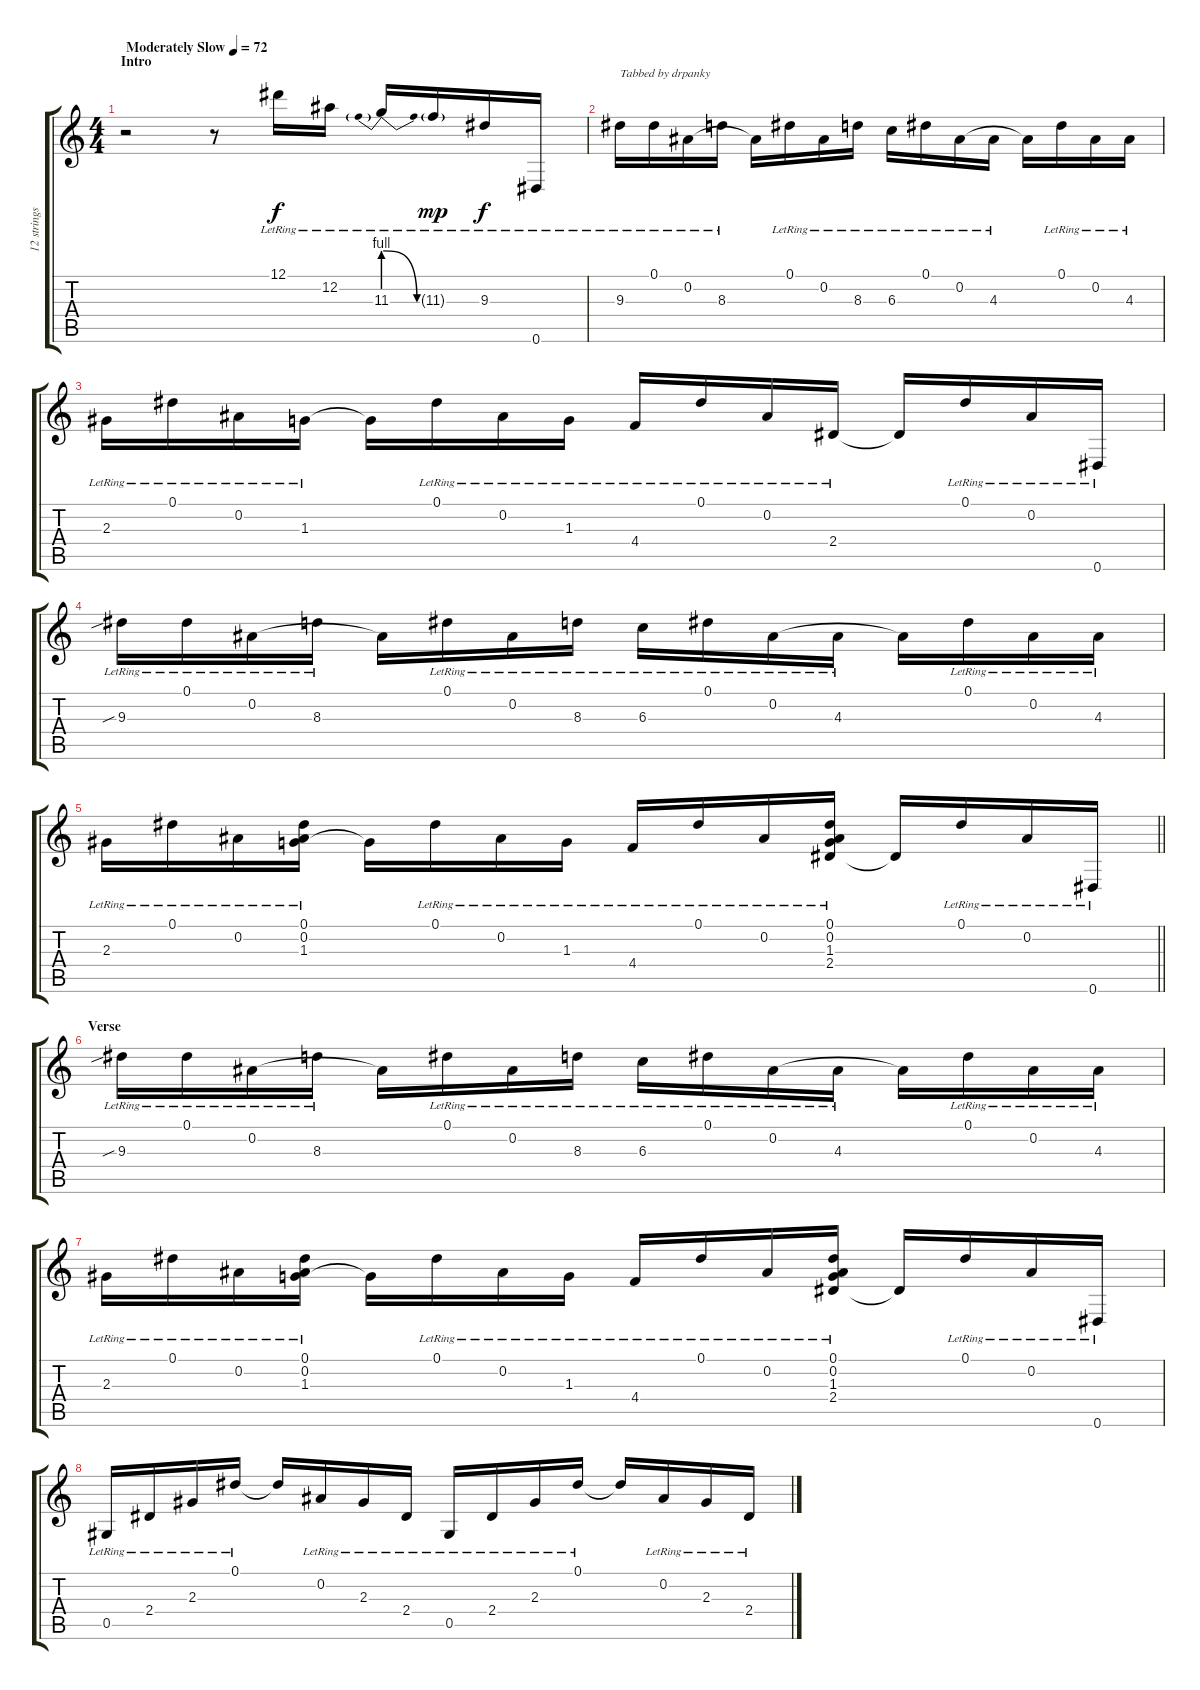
\track ("12 strings" "12 strings") {instrument electricguitarclean}
\staff {score tabs}
\tuning (Eb4 Bb3 Gb3 Db3 Ab2 Eb2) {hide}
\ts (4 4)
\section ("" "Intro")
\tempo (72 "Moderately Slow")
\clef g2
\ks c
r.2{dy f instrument electricguitarclean} r.8 12.1{lr}.16 12.2{lr}.16 11.3{be (prebendrelease 0 4 60 0) lr}.16 11.3{g lr}.16{dy mp} 9.3{lr}.16{dy f} 0.6{lr}.16 |
9.3{lr}.16{txt "Tabbed by drpanky"} 0.1{lr}.16 0.2{lr}.16 8.3{lr}.16 0.2{t}.16 0.1{lr}.16 0.2{lr}.16 8.3{lr}.16 6.3{lr}.16 0.1{lr}.16 0.2{lr}.16 4.3{lr}.16 0.2{t}.16 0.1{lr}.16 0.2{lr}.16 4.3{lr}.16 |
2.3{lr}.16 0.1{lr}.16 0.2{lr}.16 1.3{lr}.16 1.3{t}.16 0.1{lr}.16 0.2{lr}.16 1.3{lr}.16 4.4{lr}.16 0.1{lr}.16 0.2{lr}.16 2.4{lr}.16 2.4{t}.16 0.1{lr}.16 0.2{lr}.16 0.6{lr}.16 |
9.3{sib lr}.16 0.1{lr}.16 0.2{lr}.16 8.3{lr}.16 0.2{t}.16 0.1{lr}.16 0.2{lr}.16 8.3{lr}.16 6.3{lr}.16 0.1{lr}.16 0.2{lr}.16 4.3{lr}.16 0.2{t}.16 0.1{lr}.16 0.2{lr}.16 4.3{lr}.16 |
\barLineRight lightlight
2.3{lr}.16 0.1{lr}.16 0.2{lr}.16 (0.1{lr} 0.2{lr} 1.3{lr}).16 1.3{t}.16 0.1{lr}.16 0.2{lr}.16 1.3{lr}.16 4.4{lr}.16 0.1{lr}.16 0.2{lr}.16 (0.1{lr} 0.2{lr} 1.3{lr} 2.4{lr}).16 2.4{t}.16 0.1{lr}.16 0.2{lr}.16 0.6{lr}.16 |
\section ("" "Verse")
9.3{sib lr}.16 0.1{lr}.16 0.2{lr}.16 8.3{lr}.16 0.2{t}.16 0.1{lr}.16 0.2{lr}.16 8.3{lr}.16 6.3{lr}.16 0.1{lr}.16 0.2{lr}.16 4.3{lr}.16 0.2{t}.16 0.1{lr}.16 0.2{lr}.16 4.3{lr}.16 |
2.3{lr}.16 0.1{lr}.16 0.2{lr}.16 (0.1{lr} 0.2{lr} 1.3{lr}).16 1.3{t}.16 0.1{lr}.16 0.2{lr}.16 1.3{lr}.16 4.4{lr}.16 0.1{lr}.16 0.2{lr}.16 (0.1{lr} 0.2{lr} 1.3{lr} 2.4{lr}).16 2.4{t}.16 0.1{lr}.16 0.2{lr}.16 0.6{lr}.16 |
0.5{lr}.16 2.4{lr}.16 2.3{lr}.16 0.1{lr}.16 0.1{t}.16 0.2{lr}.16 2.3{lr}.16 2.4{lr}.16 0.5{lr}.16 2.4{lr}.16 2.3{lr}.16 0.1{lr}.16 0.1{t}.16 0.2{lr}.16 2.3{lr}.16 2.4{lr}.16
